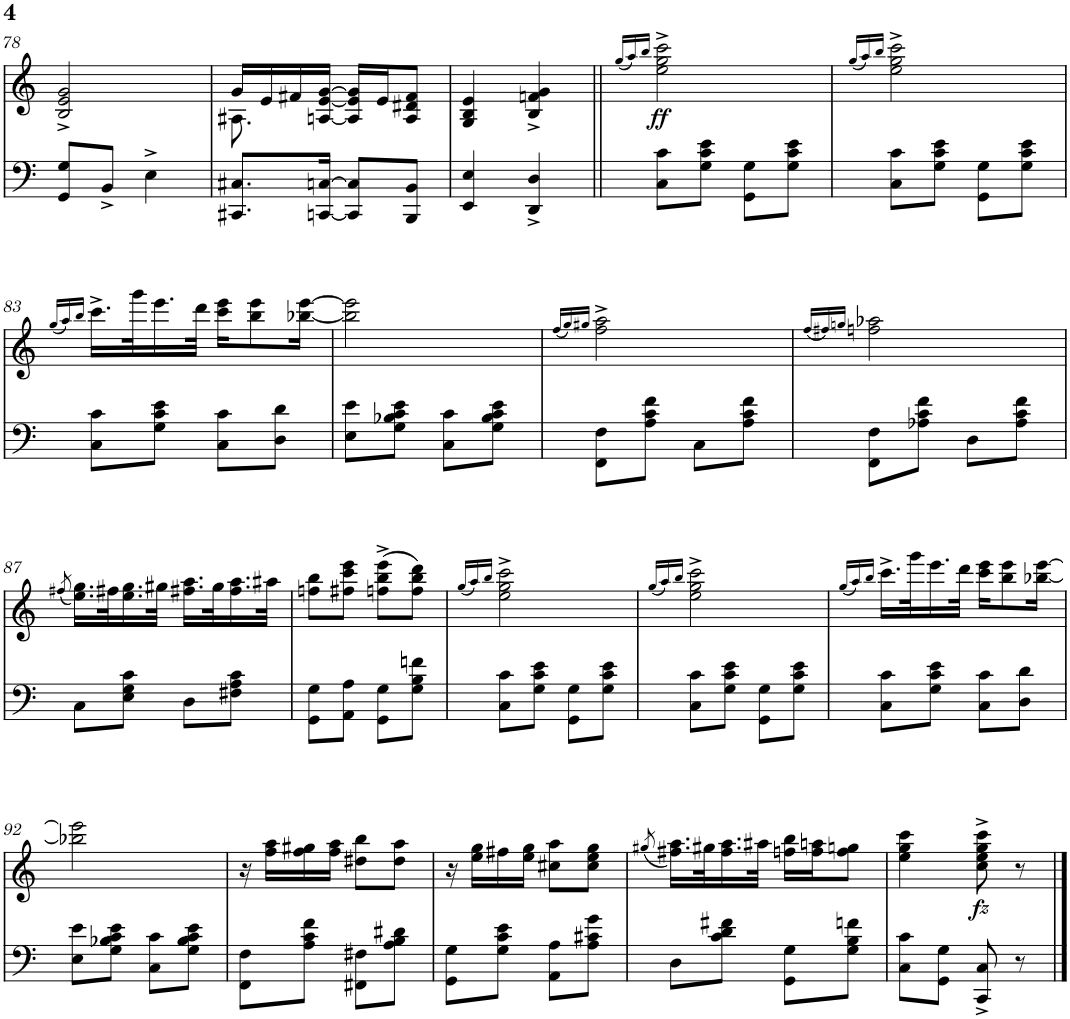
**kern	**kern	**dynam
*part2	*part1	*part1
*staff2	*staff1	*staff1
*I"Piano	*I"Piano	*
*I'Pno	*I'Pno	*
!!LO:PB:g=z
*clefF4	*clefG2	*
*k[]	*k[]	*
*M2/4	*M2/4	*
=78	=78	=78
8GG/ 8G/L	2B/^ 2e/^ 2g/^	.
8BB^/J	.	.
4E^\	.	.
=79	=79	=79
*	*^	*
8.CC#X/ 8.C#X/L	16g/LL	8.A#X\	.
.	16e/	.	.
.	16f#X/	.	.
[16CCn/ [16Cn/Jk	[16An/ [16e/ [16g/JJ	4ryy	.
8CC/] 8C/]L	16A/] 16e/] 16g/]LL	.	.
.	16e/J	.	.
8BBB/ 8BB/J	8A/ 8d#X/ 8f#/J	.	.
.	.	16ryy	.
*	*v	*v	*
=80	=80	=80
4EE/ 4E/	4G/ 4B/ 4e/	.
4DD/^ 4D/^	4B/^ 4fn/^ 4g/^	.
=81||	=81||	=81||
.	(16qgg/LL	.
.	16qaa/)	.
.	16qbb/JJ	.
!	!	!LO:DY:b
8C\ 8c\L	2ee\^ 2gg\^ 2ccc\^	ff
8G\ 8c\ 8e\J	.	.
8GG\ 8G\L	.	.
8G\ 8c\ 8e\J	.	.
=82	=82	=82
.	(16qgg/LL	.
.	16qaa/)	.
.	16qbb/JJ	.
8C\ 8c\L	2ee\^ 2gg\^ 2ccc\^	.
8G\ 8c\ 8e\J	.	.
8GG\ 8G\L	.	.
8G\ 8c\ 8e\J	.	.
!!LO:LB:g=z
=83	=83	=83
.	(16qgg/LL	.
.	16qaa/)	.
.	16qbb/JJ	.
8C\ 8c\L	16.ccc^\LL	.
.	32ggg\K	.
8G\ 8c\ 8e\J	16.eee\	.
.	32ddd\JJk	.
8C\ 8c\L	16ccc\ 16eee\KL	.
.	8bb\ 8eee\	.
8D\ 8d\J	.	.
.	[16bb-X\ [16eee\Jk	.
=84	=84	=84
8E\ 8e\L	2bb-\] 2eee\]	.
8G\ 8B-X\ 8c\ 8e\J	.	.
8C\ 8c\L	.	.
8G\ 8B-\ 8c\ 8e\J	.	.
=85	=85	=85
.	(16qff/LL	.
.	16qgg/)	.
.	16qgg#X/JJ	.
8FF\ 8F\L	2ff\^ 2aa\^	.
8A\ 8c\ 8f\J	.	.
8C\L	.	.
8A\ 8c\ 8f\J	.	.
=86	=86	=86
.	(16qff/LL	.
.	16qff#X/)	.
.	16qggn/JJ	.
8FF\ 8F\L	2ffn\ 2aa-X\	.
8A-X\ 8c\ 8f\J	.	.
8D\L	.	.
8A-\ 8c\ 8f\J	.	.
!!LO:LB:g=z
=87	=87	=87
.	(8qff#X/	.
8C\L	16.ee\ 16.gg\LL)	.
.	32ff#X\K	.
8E\ 8G\ 8c\J	16.ee\ 16.gg\	.
.	32gg#X\JJk	.
8D\L	16.ff#X\ 16.aa\LL	.
.	32gg#\K	.
8F#X\ 8A\ 8c\J	16.ff#\ 16.aa\	.
.	32aa#X\JJk	.
=88	=88	=88
8GG\ 8G\L	8ffn\ 8bb\L	.
8AA\ 8A\J	8ff#X\ 8ccc\ 8eee\J	.
8GG\ 8G\L	(8ffn\^ 8bb\^ 8eee\^L	.
8G\ 8B\ 8fn\J	8ff\ 8bb\ 8ddd\J)	.
=89	=89	=89
.	(16qgg/LL	.
.	16qaa/)	.
.	16qbb/JJ	.
8C\ 8c\L	2ee\^ 2gg\^ 2ccc\^	.
8G\ 8c\ 8e\J	.	.
8GG\ 8G\L	.	.
8G\ 8c\ 8e\J	.	.
=90	=90	=90
.	(16qgg/LL	.
.	16qaa/)	.
.	16qbb/JJ	.
8C\ 8c\L	2ee\^ 2gg\^ 2ccc\^	.
8G\ 8c\ 8e\J	.	.
8GG\ 8G\L	.	.
8G\ 8c\ 8e\J	.	.
=91	=91	=91
.	(16qgg/LL	.
.	16qaa/)	.
.	16qbb/JJ	.
8C\ 8c\L	16.ccc^\LL	.
.	32ggg\K	.
8G\ 8c\ 8e\J	16.eee\	.
.	32ddd\JJk	.
8C\ 8c\L	16ccc\ 16eee\KL	.
.	8bb\ 8eee\	.
8D\ 8d\J	.	.
.	[16bb-X\ [16eee\Jk	.
!!LO:LB:g=z
=92	=92	=92
8E\ 8e\L	2bb-X\] 2eee\]	.
8G\ 8B-X\ 8c\ 8e\J	.	.
8C\ 8c\L	.	.
8G\ 8B-\ 8c\ 8e\J	.	.
=93	=93	=93
8FF\ 8F\L	16r	.
.	16ff\ 16aa\LL	.
8A\ 8c\ 8f\J	16ff\ 16gg#X\	.
.	16ff\ 16aa\JJ	.
8FF#X\ 8F#X\L	8dd#X\ 8bb\L	.
8A\ 8B\ 8d#X\J	8dd#\ 8aa\J	.
=94	=94	=94
8GG\ 8G\L	16r	.
.	16ee\ 16gg\LL	.
8G\ 8c\ 8e\J	16ff#X\	.
.	16ee\ 16gg\JJ	.
8AA\ 8A\L	8cc#X\ 8aa\L	.
8A\ 8c#X\ 8g\J	8cc#\ 8ee\ 8gg\J	.
=95	=95	=95
.	(8qgg#X/	.
8D\L	16.ff#X\ 16.aa\LL)	.
.	32gg#X\K	.
8c\ 8d\ 8f#X\J	16.ff#\ 16.aa\	.
.	32aa#X\JJk	.
8GG\ 8G\L	16ffn\ 16bb\LL	.
.	16ff\ 16aan\J	.
8G\ 8B\ 8fn\J	8ff\ 8ggn\J	.
=96	=96	=96
8C\ 8c\L	4ee\ 4gg\ 4ccc\	.
8GG\ 8G\J	.	.
!	!	!LO:DY:b
8CC/^ 8C/^	8cc\^ 8ee\^ 8gg\^ 8ccc\^	fz
8r	8r	.
==	==	==
*-	*-	*-
